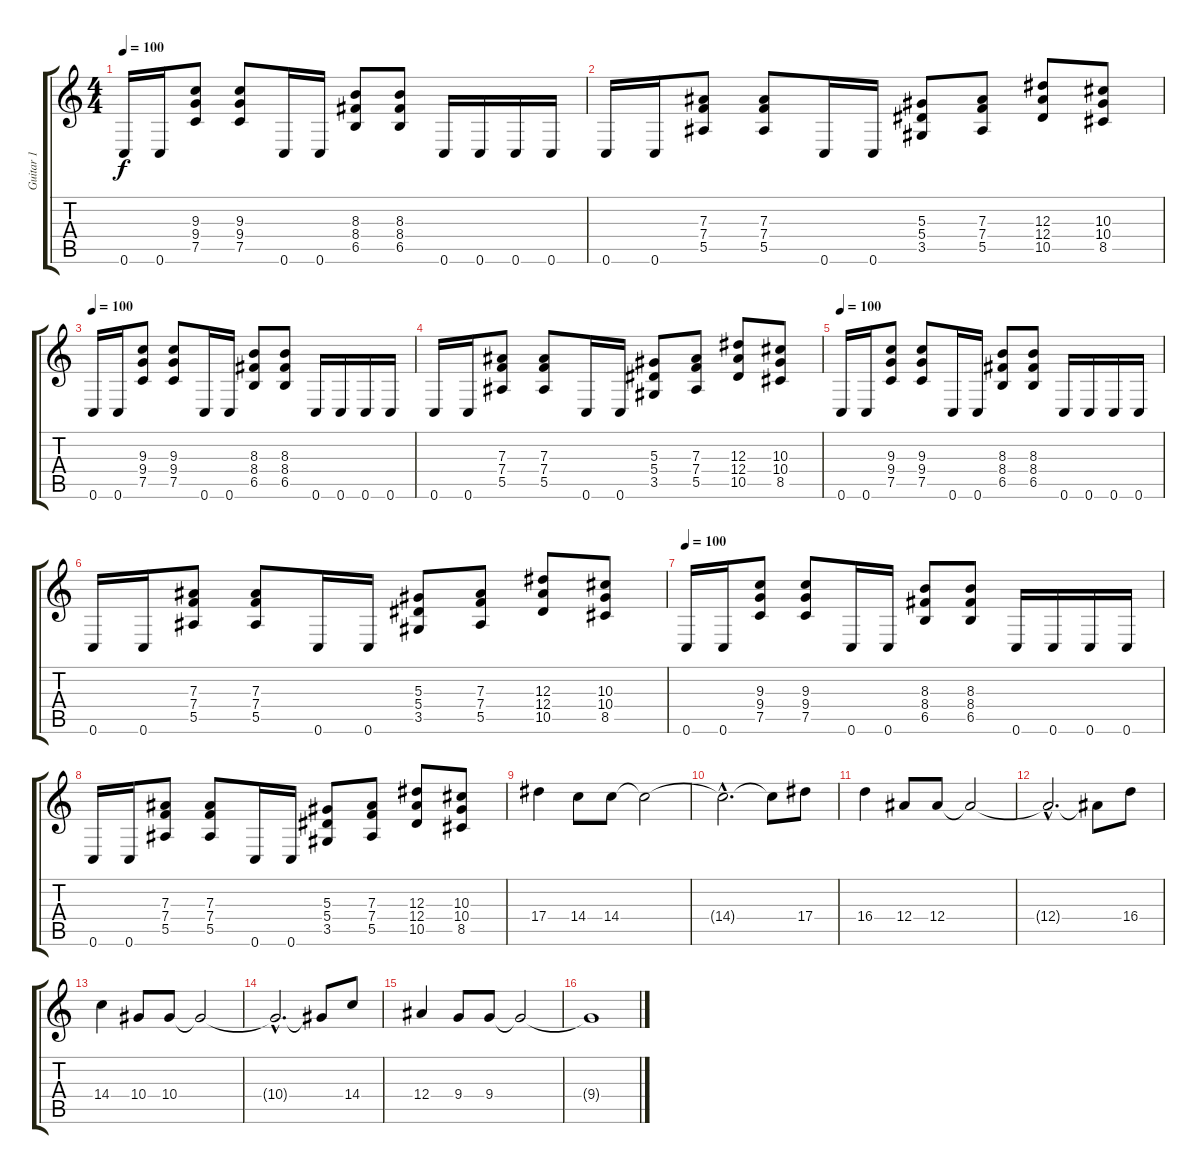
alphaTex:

\track ("Guitar 1" "Guitar 1") {instrument overdrivenguitar}
\staff {score tabs}
\tuning (C4 G3 Eb3 Bb2 F2 C2) {hide}
\ts (4 4)
\tempo 100
\clef g2
\ks c
0.6.16{dy f} 0.6.16 (9.3 9.4 7.5).8 (9.3 9.4 7.5).8 0.6.16 0.6.16 (8.3 8.4 6.5).8 (8.3 8.4 6.5).8 0.6.16 0.6.16 0.6.16 0.6.16 |
0.6.16 0.6.16 (7.3 7.4 5.5).8 (7.3 7.4 5.5).8 0.6.16 0.6.16 (5.3 5.4 3.5).8 (7.3 7.4 5.5).8 (12.3 12.4 10.5).8 (10.3 10.4 8.5).8 |
\tempo 100
0.6.16 0.6.16 (9.3 9.4 7.5).8 (9.3 9.4 7.5).8 0.6.16 0.6.16 (8.3 8.4 6.5).8 (8.3 8.4 6.5).8 0.6.16 0.6.16 0.6.16 0.6.16 |
0.6.16 0.6.16 (7.3 7.4 5.5).8 (7.3 7.4 5.5).8 0.6.16 0.6.16 (5.3 5.4 3.5).8 (7.3 7.4 5.5).8 (12.3 12.4 10.5).8 (10.3 10.4 8.5).8 |
\tempo 100
0.6.16 0.6.16 (9.3 9.4 7.5).8 (9.3 9.4 7.5).8 0.6.16 0.6.16 (8.3 8.4 6.5).8 (8.3 8.4 6.5).8 0.6.16 0.6.16 0.6.16 0.6.16 |
0.6.16 0.6.16 (7.3 7.4 5.5).8 (7.3 7.4 5.5).8 0.6.16 0.6.16 (5.3 5.4 3.5).8 (7.3 7.4 5.5).8 (12.3 12.4 10.5).8 (10.3 10.4 8.5).8 |
\tempo 100
0.6.16 0.6.16 (9.3 9.4 7.5).8 (9.3 9.4 7.5).8 0.6.16 0.6.16 (8.3 8.4 6.5).8 (8.3 8.4 6.5).8 0.6.16 0.6.16 0.6.16 0.6.16 |
0.6.16 0.6.16 (7.3 7.4 5.5).8 (7.3 7.4 5.5).8 0.6.16 0.6.16 (5.3 5.4 3.5).8 (7.3 7.4 5.5).8 (12.3 12.4 10.5).8 (10.3 10.4 8.5).8 |
17.4.4 14.4.8 14.4.8 14.4{t}.2 |
14.4{hac t}.2{d} 14.4{t}.8 17.4.8 |
16.4.4 12.4.8 12.4.8 12.4{t}.2 |
12.4{hac t}.2{d} 12.4{t}.8 16.4.8 |
14.4.4 10.4.8 10.4.8 10.4{t}.2 |
10.4{hac t}.2{d} 10.4{t}.8 14.4.8 |
12.4.4 9.4.8 9.4.8 9.4{t}.2 |
9.4{t}.1
